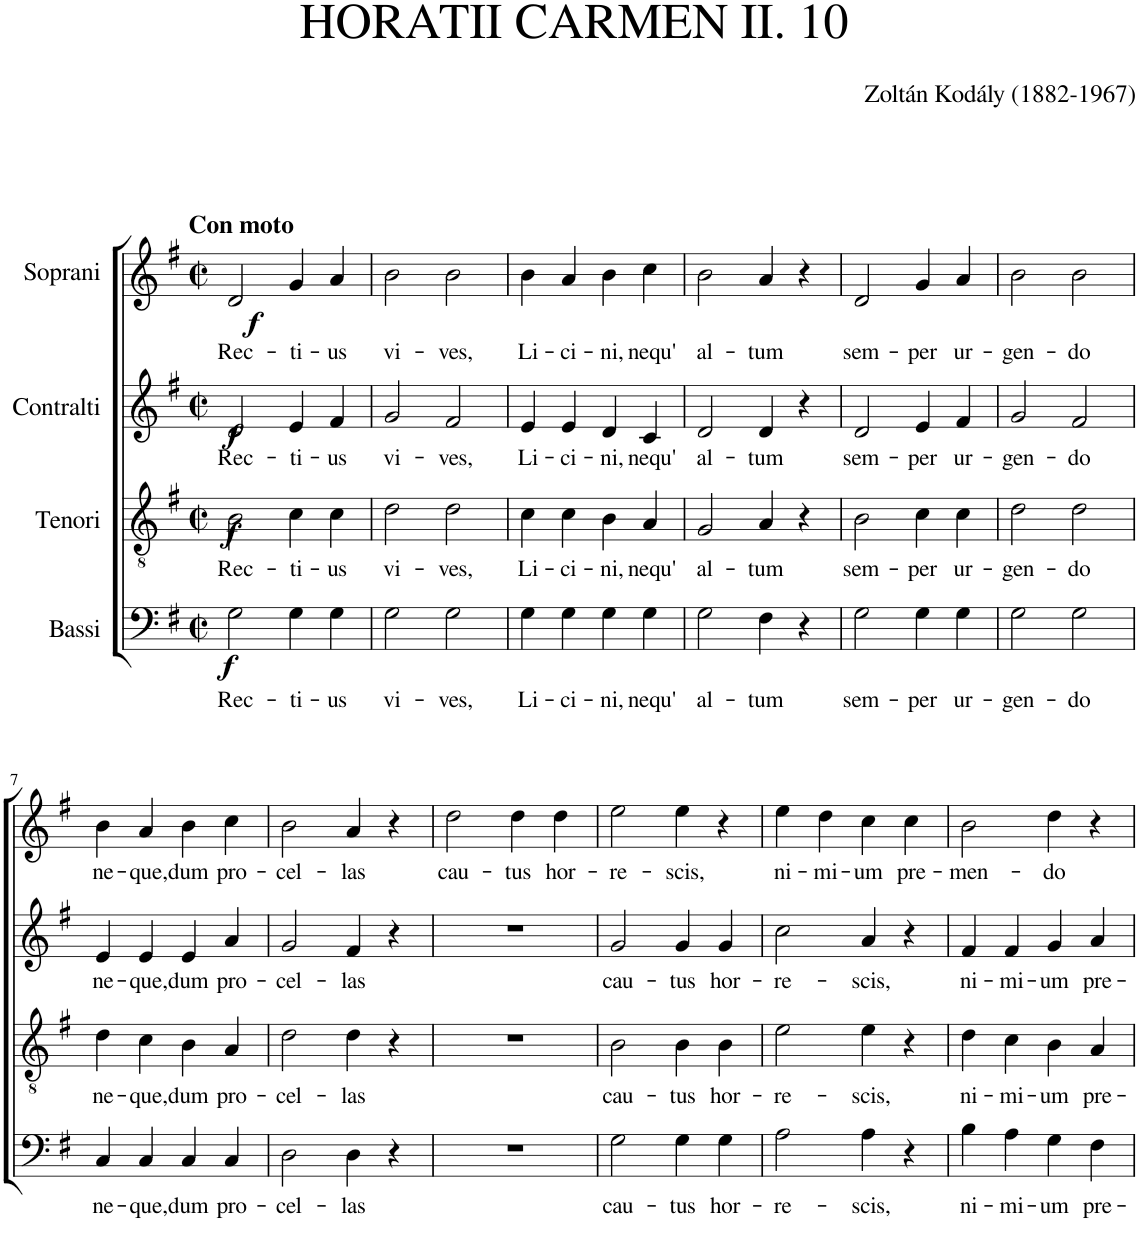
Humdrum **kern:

**kern	**text	**dynam	**kern	**text	**dynam	**kern	**text	**dynam	**kern	**text	**dynam
*part4	*part4	*part4	*part3	*part3	*part3	*part2	*part2	*part2	*part1	*part1	*part1
*staff4	*staff4	*staff4	*staff3	*staff3	*staff3	*staff2	*staff2	*staff2	*staff1	*staff1	*staff1
*I"Bassi	*	*	*I"Tenori	*	*	*I"Contralti	*	*	*I"Soprani	*	*
*clefF4	*	*	*clefGv2	*	*	*clefG2	*	*	*clefG2	*	*
*	*	*	*	*	*	*	*	*	*Trd1c2	*	*
*k[f#]	*	*	*k[f#]	*	*	*k[f#]	*	*	*k[f#]	*	*
*G:	*	*	*G:	*	*	*G:	*	*	*G:	*	*
*M2/2	*	*	*M2/2	*	*	*M2/2	*	*	*M2/2	*	*
*met(c|)	*	*	*met(c|)	*	*	*met(c|)	*	*	*met(c|)	*	*
=1	=1	=1	=1	=1	=1	=1	=1	=1	=1	=1	=1
!	!	!	!	!	!	!	!	!	!LO:TX:a:B:t=Con moto	!	!
!	!LO:LY:b	!LO:DY:b	!	!LO:LY:b	!LO:DY:b	!	!LO:LY:b	!LO:DY:b	!	!LO:LY:b	!LO:DY:b
2G\	Rec-	f	2B\	Rec-	f	2d/	Rec-	f	2d/	Rec-	f
!	!LO:LY:b	!	!	!LO:LY:b	!	!	!LO:LY:b	!	!	!LO:LY:b	!
4G\	-ti-	.	4c\	-ti-	.	4e/	-ti-	.	4g/	-ti-	.
!	!LO:LY:b	!	!	!LO:LY:b	!	!	!LO:LY:b	!	!	!LO:LY:b	!
4G\	-us	.	4c\	-us	.	4f#/	-us	.	4a/	-us	.
=2	=2	=2	=2	=2	=2	=2	=2	=2	=2	=2	=2
!	!LO:LY:b	!	!	!LO:LY:b	!	!	!LO:LY:b	!	!	!LO:LY:b	!
2G\	vi-	.	2d\	vi-	.	2g/	vi-	.	2b\	vi-	.
!	!LO:LY:b	!	!	!LO:LY:b	!	!	!LO:LY:b	!	!	!LO:LY:b	!
2G\	-ves,	.	2d\	-ves,	.	2f#/	-ves,	.	2b\	-ves,	.
=3	=3	=3	=3	=3	=3	=3	=3	=3	=3	=3	=3
!	!LO:LY:b	!	!	!LO:LY:b	!	!	!LO:LY:b	!	!	!LO:LY:b	!
4G\	Li-	.	4c\	Li-	.	4e/	Li-	.	4b\	Li-	.
!	!LO:LY:b	!	!	!LO:LY:b	!	!	!LO:LY:b	!	!	!LO:LY:b	!
4G\	-ci-	.	4c\	-ci-	.	4e/	-ci-	.	4a/	-ci-	.
!	!LO:LY:b	!	!	!LO:LY:b	!	!	!LO:LY:b	!	!	!LO:LY:b	!
4G\	-ni,	.	4B\	-ni,	.	4d/	-ni,	.	4b\	-ni,	.
!	!LO:LY:b	!	!	!LO:LY:b	!	!	!LO:LY:b	!	!	!LO:LY:b	!
4G\	nequ'	.	4A/	nequ'	.	4c/	nequ'	.	4cc\	nequ'	.
=4	=4	=4	=4	=4	=4	=4	=4	=4	=4	=4	=4
!	!LO:LY:b	!	!	!LO:LY:b	!	!	!LO:LY:b	!	!	!LO:LY:b	!
2G\	al-	.	2G/	al-	.	2d/	al-	.	2b\	al-	.
!	!LO:LY:b	!	!	!LO:LY:b	!	!	!LO:LY:b	!	!	!LO:LY:b	!
4F#\	-tum	.	4A/	-tum	.	4d/	-tum	.	4a/	-tum	.
4r	.	.	4r	.	.	4r	.	.	4r	.	.
=5	=5	=5	=5	=5	=5	=5	=5	=5	=5	=5	=5
!	!LO:LY:b	!	!	!LO:LY:b	!	!	!LO:LY:b	!	!	!LO:LY:b	!
2G\	sem-	.	2B\	sem-	.	2d/	sem-	.	2d/	sem-	.
!	!LO:LY:b	!	!	!LO:LY:b	!	!	!LO:LY:b	!	!	!LO:LY:b	!
4G\	-per	.	4c\	-per	.	4e/	-per	.	4g/	-per	.
!	!LO:LY:b	!	!	!LO:LY:b	!	!	!LO:LY:b	!	!	!LO:LY:b	!
4G\	ur-	.	4c\	ur-	.	4f#/	ur-	.	4a/	ur-	.
=6	=6	=6	=6	=6	=6	=6	=6	=6	=6	=6	=6
!	!LO:LY:b	!	!	!LO:LY:b	!	!	!LO:LY:b	!	!	!LO:LY:b	!
2G\	-gen-	.	2d\	-gen-	.	2g/	-gen-	.	2b\	-gen-	.
!	!LO:LY:b	!	!	!LO:LY:b	!	!	!LO:LY:b	!	!	!LO:LY:b	!
2G\	-do	.	2d\	-do	.	2f#/	-do	.	2b\	-do	.
!!LO:LB:g=z
=7	=7	=7	=7	=7	=7	=7	=7	=7	=7	=7	=7
!	!LO:LY:b	!	!	!LO:LY:b	!	!	!LO:LY:b	!	!	!LO:LY:b	!
4C/	ne-	.	4d\	ne-	.	4e/	ne-	.	4b\	ne-	.
!	!LO:LY:b	!	!	!LO:LY:b	!	!	!LO:LY:b	!	!	!LO:LY:b	!
4C/	-que,	.	4c\	-que,	.	4e/	-que,	.	4a/	-que,	.
!	!LO:LY:b	!	!	!LO:LY:b	!	!	!LO:LY:b	!	!	!LO:LY:b	!
4C/	dum	.	4B\	dum	.	4e/	dum	.	4b\	dum	.
!	!LO:LY:b	!	!	!LO:LY:b	!	!	!LO:LY:b	!	!	!LO:LY:b	!
4C/	pro-	.	4A/	pro-	.	4a/	pro-	.	4cc\	pro-	.
=8	=8	=8	=8	=8	=8	=8	=8	=8	=8	=8	=8
!	!LO:LY:b	!	!	!LO:LY:b	!	!	!LO:LY:b	!	!	!LO:LY:b	!
2D\	-cel-	.	2d\	-cel-	.	2g/	-cel-	.	2b\	-cel-	.
!	!LO:LY:b	!	!	!LO:LY:b	!	!	!LO:LY:b	!	!	!LO:LY:b	!
4D\	-las	.	4d\	-las	.	4f#/	-las	.	4a/	-las	.
4r	.	.	4r	.	.	4r	.	.	4r	.	.
=9	=9	=9	=9	=9	=9	=9	=9	=9	=9	=9	=9
!	!	!	!	!	!	!	!	!	!	!LO:LY:b	!
1r	.	.	1r	.	.	1r	.	.	2dd\	cau-	.
!	!	!	!	!	!	!	!	!	!	!LO:LY:b	!
.	.	.	.	.	.	.	.	.	4dd\	-tus	.
!	!	!	!	!	!	!	!	!	!	!LO:LY:b	!
.	.	.	.	.	.	.	.	.	4dd\	hor-	.
=10	=10	=10	=10	=10	=10	=10	=10	=10	=10	=10	=10
!	!LO:LY:b	!	!	!LO:LY:b	!	!	!LO:LY:b	!	!	!LO:LY:b	!
2G\	cau-	.	2B\	cau-	.	2g/	cau-	.	2ee\	-re-	.
!	!LO:LY:b	!	!	!LO:LY:b	!	!	!LO:LY:b	!	!	!LO:LY:b	!
4G\	-tus	.	4B\	-tus	.	4g/	-tus	.	4ee\	-scis,	.
!	!LO:LY:b	!	!	!LO:LY:b	!	!	!LO:LY:b	!	!	!	!
4G\	hor-	.	4B\	hor-	.	4g/	hor-	.	4r	.	.
=11	=11	=11	=11	=11	=11	=11	=11	=11	=11	=11	=11
!	!LO:LY:b	!	!	!LO:LY:b	!	!	!LO:LY:b	!	!	!LO:LY:b	!
2A\	-re-	.	2e\	-re-	.	2cc\	-re-	.	4ee\	ni-	.
!	!	!	!	!	!	!	!	!	!	!LO:LY:b	!
.	.	.	.	.	.	.	.	.	4dd\	-mi-	.
!	!LO:LY:b	!	!	!LO:LY:b	!	!	!LO:LY:b	!	!	!LO:LY:b	!
4A\	-scis,	.	4e\	-scis,	.	4a/	-scis,	.	4cc\	-um	.
!	!	!	!	!	!	!	!	!	!	!LO:LY:b	!
4r	.	.	4r	.	.	4r	.	.	4cc\	pre-	.
=12	=12	=12	=12	=12	=12	=12	=12	=12	=12	=12	=12
!	!LO:LY:b	!	!	!LO:LY:b	!	!	!LO:LY:b	!	!	!LO:LY:b	!
4B\	ni-	.	4d\	ni-	.	4f#/	ni-	.	2b\	-men-	.
!	!LO:LY:b	!	!	!LO:LY:b	!	!	!LO:LY:b	!	!	!	!
4A\	-mi-	.	4c\	-mi-	.	4f#/	-mi-	.	.	.	.
!	!LO:LY:b	!	!	!LO:LY:b	!	!	!LO:LY:b	!	!	!LO:LY:b	!
4G\	-um	.	4B\	-um	.	4g/	-um	.	4dd\	-do	.
!	!LO:LY:b	!	!	!LO:LY:b	!	!	!LO:LY:b	!	!	!	!
4F#\	pre-	.	4A/	pre-	.	4a/	pre-	.	4r	.	.
=	=	=	=	=	=	=	=	=	=	=	=
*-	*-	*-	*-	*-	*-	*-	*-	*-	*-	*-	*-
